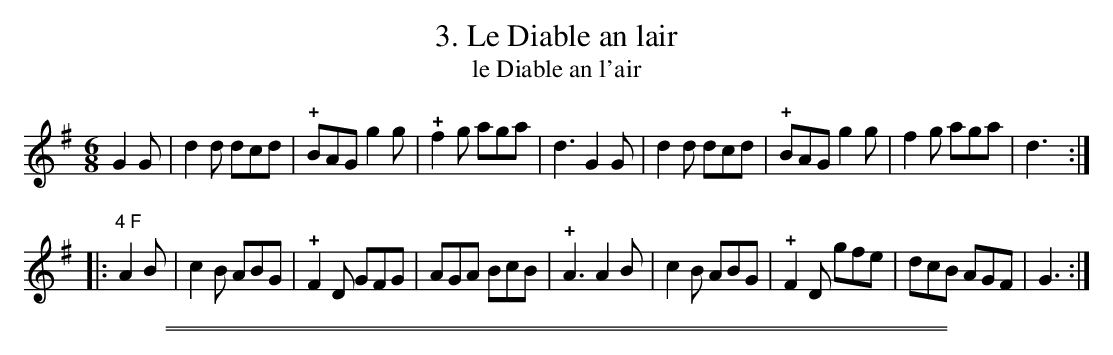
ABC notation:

X:1
T: 3. Le Diable an lair
T: le Diable an l'air
M: 6/8
L: 1/8
K: G
G2G |\
d2d dcd | !+!BAG g2g | !+!f2g aga | d3 G2G |\
d2d dcd | !+!BAG g2g | f2g aga | d3 :|
|: "4 F"A2B |\
c2B ABG | !+!F2D GFG | AGA BcB | !+!A3 A2B |\
c2B ABG | !+!F2D gfe | dcB AGF | G3 :|
